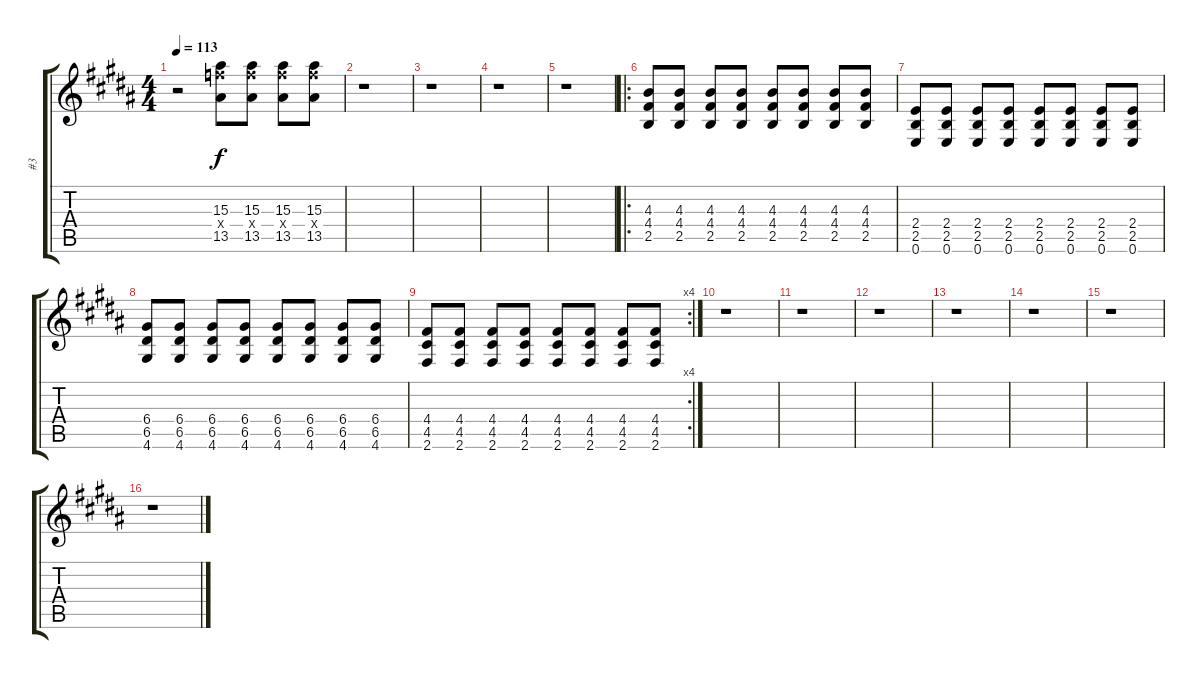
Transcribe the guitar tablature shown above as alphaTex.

\track ("#3" "#3") {instrument overdrivenguitar}
\staff {score tabs}
\tuning (E4 B3 G3 D3 A2 E2) {hide}
\ts (4 4)
\tempo 113
\clef g2
\ks g#minor
r.2{dy f} (15.3 15.4{x} 13.5).8 (15.3 15.4{x} 13.5).8 (15.3 15.4{x} 13.5).8 (15.3 15.4{x} 13.5).8 |
r.1 |
r.1 |
r.1 |
r.1 |
\ro
\ks b
(4.3 4.4 2.5).8 (4.3 4.4 2.5).8 (4.3 4.4 2.5).8 (4.3 4.4 2.5).8 (4.3 4.4 2.5).8 (4.3 4.4 2.5).8 (4.3 4.4 2.5).8 (4.3 4.4 2.5).8 |
\ks g#minor
(2.4 2.5 0.6).8 (2.4 2.5 0.6).8 (2.4 2.5 0.6).8 (2.4 2.5 0.6).8 (2.4 2.5 0.6).8 (2.4 2.5 0.6).8 (2.4 2.5 0.6).8 (2.4 2.5 0.6).8 |
(6.4 6.5 4.6).8 (6.4 6.5 4.6).8 (6.4 6.5 4.6).8 (6.4 6.5 4.6).8 (6.4 6.5 4.6).8 (6.4 6.5 4.6).8 (6.4 6.5 4.6).8 (6.4 6.5 4.6).8 |
\rc 4
(4.4 4.5 2.6).8 (4.4 4.5 2.6).8 (4.4 4.5 2.6).8 (4.4 4.5 2.6).8 (4.4 4.5 2.6).8 (4.4 4.5 2.6).8 (4.4 4.5 2.6).8 (4.4 4.5 2.6).8 |
r.1 |
r.1 |
r.1 |
r.1 |
r.1 |
r.1 |
r.1
